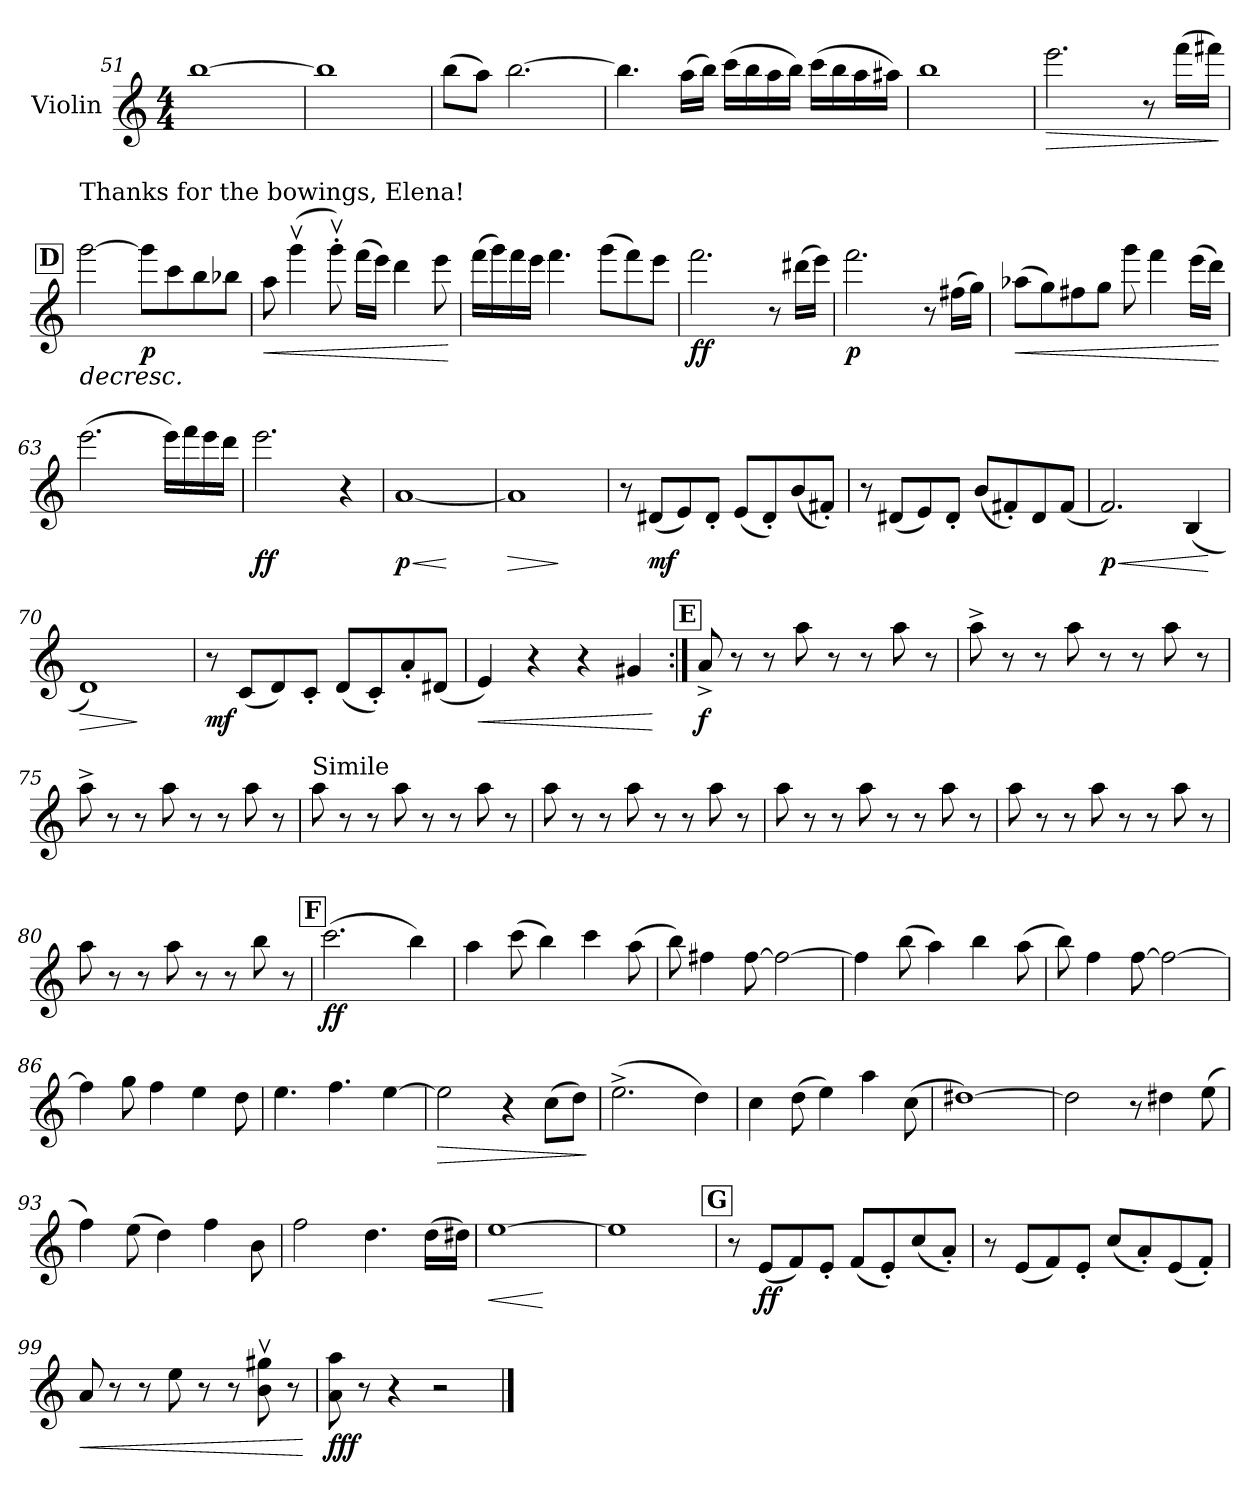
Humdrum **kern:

**kern	**dynam
*part1	*part1
*staff1	*staff1
*I"Violin	*
*I'Vln.	*
*clefG2	*
*k[]	*
*M4/4	*
=51	=51
[1bb	.
=52	=52
1bb]	.
=53	=53
(8bb\L	.
8aa\J)	.
[2.bb\	.
=54	=54
4.bb\]	.
(16aa\LL	.
16bb\JJ)	.
(16ccc\LL	.
16bb\	.
16aa\	.
16bb\JJ)	.
(16ccc\LL	.
16bb\	.
16aa\	.
16aa#X\JJ)	.
=55	=55
1bb	.
!!LO:PB:g=z
=56	=56
!	!LO:HP:b
2.eee\	>
8r	.
(16fff\LL	.
16fff#X\JJ)	.
.	]
!!LO:REH:place=s1:a:B:fs=14:t=D
=57	=57
!LO:TX:a:t=Thanks for the bowings, Elena!	!
!	!LO:HP:b
[2ggg\	>
!	!LO:DY:b
8ggg\L]	p
8ccc\	.
8bb\	.
8bb-X\J	.
.	]
=58	=58
!	!LO:HP:b
8aa\	<
(4gggv\	.
8gggv'\)	.
(16fff\LL	.
16eee\JJ)	.
4ddd\	.
8eee\	.
.	[
=59	=59
(16fff\LL	.
16ggg\)	.
16fff\	.
16eee\JJ	.
4.fff\	.
(8ggg\L	.
8fff\)	.
8eee\J	.
=60	=60
!	!LO:DY:b
2.fff\	ff
8r	.
(16ddd#X\LL	.
16eee\JJ)	.
!!LO:LB:g=z
=61	=61
!	!LO:DY:b
2.fff\	p
8r	.
(16ff#X\LL	.
16gg\JJ)	.
=62	=62
!	!LO:HP:b
(8aa-X\L	<
8gg\)	.
8ff#X\	.
8gg\J	.
8ggg\	.
4fff\	.
(16eee\LL	.
16ddd\JJ)	.
.	[
=63	=63
(2.eee\	.
16eee\LL)	.
16fff\	.
16eee\	.
16ddd\JJ	.
=64	=64
!	!LO:DY:b
2.eee\	ff
4r	.
=65	=65
!	!LO:HP:b
!	!LO:DY:n=1:b
[1a	< p
.	[
=66	=66
!	!LO:HP:b
1a]	>
.	]
=67	=67
8r	.
!	!LO:DY:b
(8d#X/L	mf
8e/)	.
8d#'/J	.
(8e/L	.
8d#'/)	.
(8b/	.
8f#X'/J)	.
!!LO:LB:g=z
=68	=68
8r	.
(8d#X/L	.
8e/)	.
8d#'/J	.
(8b/L	.
8f#X'/)	.
8d#/	.
(8f#/J	.
=69	=69
!	!LO:HP:b
!	!LO:DY:n=1:b
2.f/)	< p
(4B/	.
.	[
=70	=70
!	!LO:HP:b
1d)	>
.	]
=71	=71
!	!LO:DY:b
8r	mf
(8c/L	.
8d/)	.
8c'/J	.
(8d/L	.
8c'/)	.
8a'/	.
(8d#X/J	.
=72	=72
!	!LO:HP:b
4e/)	<
4r	.
4r	.
4g#X/	.
.	[
!!LO:REH:place=s1:a:B:fs=14:t=E
=73:|!	=73:|!
!	!LO:DY:b
8a^/	f
8r	.
8r	.
8aa\	.
8r	.
8r	.
8aa\	.
8r	.
!!LO:LB:g=z
=74	=74
8aa^\	.
8r	.
8r	.
8aa\	.
8r	.
8r	.
8aa\	.
8r	.
=75	=75
8aa^\	.
8r	.
8r	.
8aa\	.
8r	.
8r	.
8aa\	.
8r	.
=76	=76
!LO:TX:a:t=Simile	!
8aa\	.
8r	.
8r	.
8aa\	.
8r	.
8r	.
8aa\	.
8r	.
=77	=77
8aa\	.
8r	.
8r	.
8aa\	.
8r	.
8r	.
8aa\	.
8r	.
=78	=78
8aa\	.
8r	.
8r	.
8aa\	.
8r	.
8r	.
8aa\	.
8r	.
!!LO:LB:g=z
=79	=79
8aa\	.
8r	.
8r	.
8aa\	.
8r	.
8r	.
8aa\	.
8r	.
=80	=80
8aa\	.
8r	.
8r	.
8aa\	.
8r	.
8r	.
8bb\	.
8r	.
!!LO:REH:place=s1:a:B:fs=14:t=F
=81	=81
!	!LO:DY:b
(2.ccc\	ff
4bb\)	.
=82	=82
4aa\	.
(8ccc\	.
4bb\)	.
4ccc\	.
(8aa\	.
=83	=83
8bb\)	.
4ff#X\	.
[8ff#\	.
2ff#\_	.
=84	=84
4ff#\]	.
(8bb\	.
4aa\)	.
4bb\	.
(8aa\	.
!!LO:LB:g=z
=85	=85
8bb\)	.
4ff\	.
[8ff\	.
2ff\_	.
=86	=86
4ff\]	.
8gg\	.
4ff\	.
4ee\	.
8dd\	.
=87	=87
4.ee\	.
4.ff\	.
[4ee\	.
=88	=88
!	!LO:HP:b
2ee\]	>
4r	.
(8cc\L	.
8dd\J)	.
.	]
=89	=89
(2.ee^\	.
4dd\)	.
=90	=90
4cc\	.
(8dd\	.
4ee\)	.
4aa\	.
(8cc\	.
=91	=91
[1dd#X)	.
=92	=92
2dd#\]	.
8r	.
4dd#X\	.
(8ee\	.
=93	=93
4ff\)	.
(8ee\	.
4dd\)	.
4ff\	.
8b\	.
!!LO:LB:g=z
=94	=94
2ff\	.
4.dd\	.
(16dd\LL	.
16dd#X\JJ)	.
=95	=95
!	!LO:HP:b
[1ee	<
.	[
=96	=96
1ee]	.
!!LO:REH:place=s1:a:B:fs=14:t=G
=97	=97
8r	.
!	!LO:DY:b
(8e/L	ff
8f/)	.
8e'/J	.
(8f/L	.
8e'/)	.
(8cc/	.
8a'/J)	.
=98	=98
8r	.
(8e/L	.
8f/)	.
8e'/J	.
(8cc/L	.
8a'/)	.
(8e/	.
8f'/J)	.
=99	=99
!	!LO:HP:b
8a/	<
8r	.
8r	.
8ee\	.
8r	.
8r	.
8b\v 8gg#X\v	.
8r	.
.	[
=100	=100
!	!LO:DY:b
8a\ 8aa\	fff
8r	.
4r	.
2r	.
==	==
*-	*-
